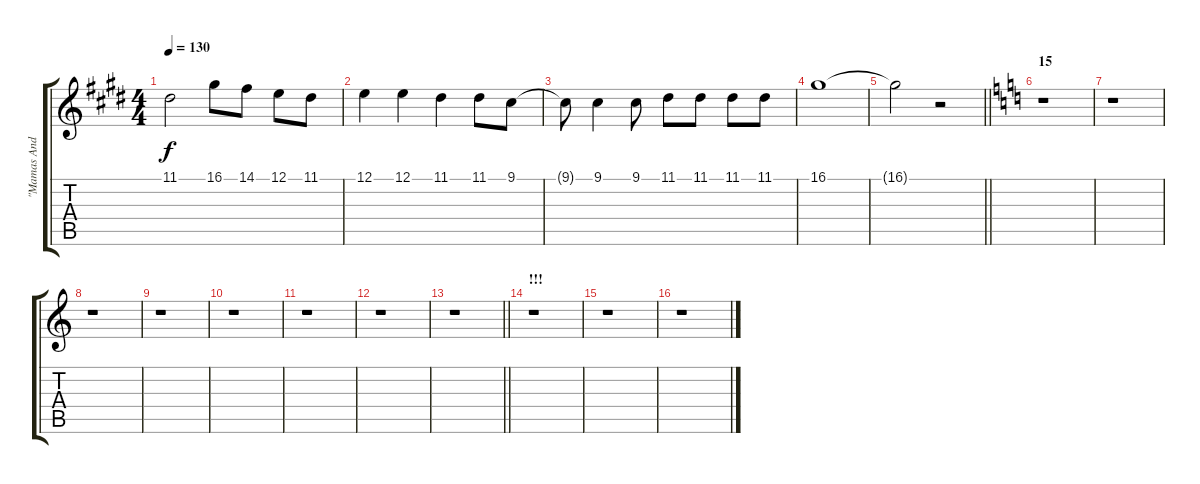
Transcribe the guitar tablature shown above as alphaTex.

\track ("\"Mamas And The Papas\" voice" "\"Mamas And") {instrument piccolo}
\staff {score tabs}
\tuning (E4 B3 G3 D3 A2 E2) {hide}
\ts (4 4)
\tempo 130
\clef g2
\ks e
11.1{t}.2{dy f} 16.1.8 14.1.8 12.1.8 11.1.8 |
12.1.4 12.1.4 11.1.4 11.1.8 9.1.8 |
9.1{t}.8 9.1.4 9.1.8 11.1.8 11.1.8 11.1.8 11.1.8 |
16.1.1 |
\barLineRight lightlight
16.1{t}.2 r.2 |
\section ("" "15")
\ks c
r.1 |
r.1 |
r.1 |
r.1 |
r.1 |
r.1 |
r.1 |
\barLineRight lightlight
r.1 |
\section ("" "!!!")
r.1 |
r.1 |
r.1
